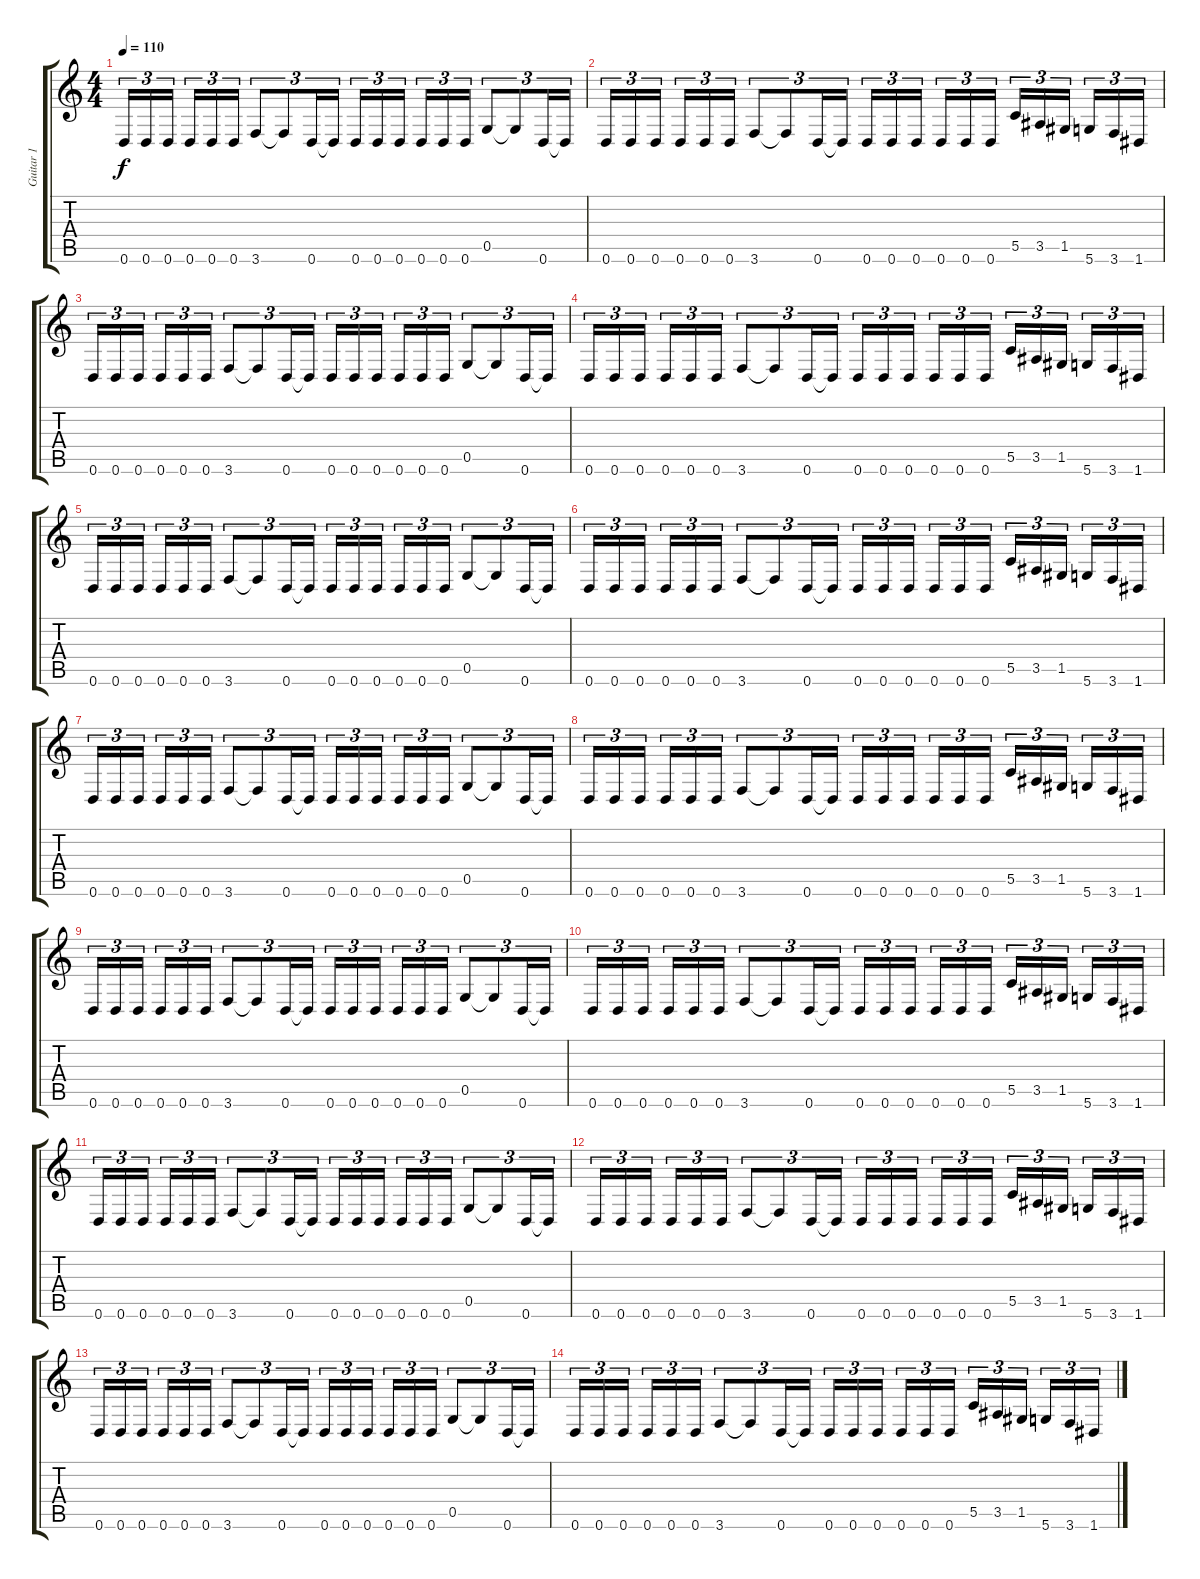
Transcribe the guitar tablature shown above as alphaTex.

\track ("Guitar 1" "Guitar 1") {instrument distortionguitar}
\staff {score tabs}
\tuning (D4 A3 F3 C3 G2 D2) {hide}
\ts (4 4)
\tempo 110
\clef g2
\ks c
0.6.16{tu (3 2) dy f} 0.6.16{tu (3 2)} 0.6.16{tu (3 2)} 0.6.16{tu (3 2)} 0.6.16{tu (3 2)} 0.6.16{tu (3 2)} 3.6.8{tu (3 2)} 3.6{t}.8{tu (3 2)} 0.6.16{tu (3 2)} 0.6{t}.16{tu (3 2)} 0.6.16{tu (3 2)} 0.6.16{tu (3 2)} 0.6.16{tu (3 2)} 0.6.16{tu (3 2)} 0.6.16{tu (3 2)} 0.6.16{tu (3 2)} 0.5.8{tu (3 2)} 0.5{t}.8{tu (3 2)} 0.6.16{tu (3 2)} 0.6{t}.16{tu (3 2)} |
0.6.16{tu (3 2)} 0.6.16{tu (3 2)} 0.6.16{tu (3 2)} 0.6.16{tu (3 2)} 0.6.16{tu (3 2)} 0.6.16{tu (3 2)} 3.6.8{tu (3 2)} 3.6{t}.8{tu (3 2)} 0.6.16{tu (3 2)} 0.6{t}.16{tu (3 2)} 0.6.16{tu (3 2)} 0.6.16{tu (3 2)} 0.6.16{tu (3 2)} 0.6.16{tu (3 2)} 0.6.16{tu (3 2)} 0.6.16{tu (3 2)} 5.5.16{tu (3 2)} 3.5.16{tu (3 2)} 1.5.16{tu (3 2)} 5.6.16{tu (3 2)} 3.6.16{tu (3 2)} 1.6.16{tu (3 2)} |
0.6.16{tu (3 2)} 0.6.16{tu (3 2)} 0.6.16{tu (3 2)} 0.6.16{tu (3 2)} 0.6.16{tu (3 2)} 0.6.16{tu (3 2)} 3.6.8{tu (3 2)} 3.6{t}.8{tu (3 2)} 0.6.16{tu (3 2)} 0.6{t}.16{tu (3 2)} 0.6.16{tu (3 2)} 0.6.16{tu (3 2)} 0.6.16{tu (3 2)} 0.6.16{tu (3 2)} 0.6.16{tu (3 2)} 0.6.16{tu (3 2)} 0.5.8{tu (3 2)} 0.5{t}.8{tu (3 2)} 0.6.16{tu (3 2)} 0.6{t}.16{tu (3 2)} |
0.6.16{tu (3 2)} 0.6.16{tu (3 2)} 0.6.16{tu (3 2)} 0.6.16{tu (3 2)} 0.6.16{tu (3 2)} 0.6.16{tu (3 2)} 3.6.8{tu (3 2)} 3.6{t}.8{tu (3 2)} 0.6.16{tu (3 2)} 0.6{t}.16{tu (3 2)} 0.6.16{tu (3 2)} 0.6.16{tu (3 2)} 0.6.16{tu (3 2)} 0.6.16{tu (3 2)} 0.6.16{tu (3 2)} 0.6.16{tu (3 2)} 5.5.16{tu (3 2)} 3.5.16{tu (3 2)} 1.5.16{tu (3 2)} 5.6.16{tu (3 2)} 3.6.16{tu (3 2)} 1.6.16{tu (3 2)} |
0.6.16{tu (3 2)} 0.6.16{tu (3 2)} 0.6.16{tu (3 2)} 0.6.16{tu (3 2)} 0.6.16{tu (3 2)} 0.6.16{tu (3 2)} 3.6.8{tu (3 2)} 3.6{t}.8{tu (3 2)} 0.6.16{tu (3 2)} 0.6{t}.16{tu (3 2)} 0.6.16{tu (3 2)} 0.6.16{tu (3 2)} 0.6.16{tu (3 2)} 0.6.16{tu (3 2)} 0.6.16{tu (3 2)} 0.6.16{tu (3 2)} 0.5.8{tu (3 2)} 0.5{t}.8{tu (3 2)} 0.6.16{tu (3 2)} 0.6{t}.16{tu (3 2)} |
0.6.16{tu (3 2)} 0.6.16{tu (3 2)} 0.6.16{tu (3 2)} 0.6.16{tu (3 2)} 0.6.16{tu (3 2)} 0.6.16{tu (3 2)} 3.6.8{tu (3 2)} 3.6{t}.8{tu (3 2)} 0.6.16{tu (3 2)} 0.6{t}.16{tu (3 2)} 0.6.16{tu (3 2)} 0.6.16{tu (3 2)} 0.6.16{tu (3 2)} 0.6.16{tu (3 2)} 0.6.16{tu (3 2)} 0.6.16{tu (3 2)} 5.5.16{tu (3 2)} 3.5.16{tu (3 2)} 1.5.16{tu (3 2)} 5.6.16{tu (3 2)} 3.6.16{tu (3 2)} 1.6.16{tu (3 2)} |
0.6.16{tu (3 2)} 0.6.16{tu (3 2)} 0.6.16{tu (3 2)} 0.6.16{tu (3 2)} 0.6.16{tu (3 2)} 0.6.16{tu (3 2)} 3.6.8{tu (3 2)} 3.6{t}.8{tu (3 2)} 0.6.16{tu (3 2)} 0.6{t}.16{tu (3 2)} 0.6.16{tu (3 2)} 0.6.16{tu (3 2)} 0.6.16{tu (3 2)} 0.6.16{tu (3 2)} 0.6.16{tu (3 2)} 0.6.16{tu (3 2)} 0.5.8{tu (3 2)} 0.5{t}.8{tu (3 2)} 0.6.16{tu (3 2)} 0.6{t}.16{tu (3 2)} |
0.6.16{tu (3 2)} 0.6.16{tu (3 2)} 0.6.16{tu (3 2)} 0.6.16{tu (3 2)} 0.6.16{tu (3 2)} 0.6.16{tu (3 2)} 3.6.8{tu (3 2)} 3.6{t}.8{tu (3 2)} 0.6.16{tu (3 2)} 0.6{t}.16{tu (3 2)} 0.6.16{tu (3 2)} 0.6.16{tu (3 2)} 0.6.16{tu (3 2)} 0.6.16{tu (3 2)} 0.6.16{tu (3 2)} 0.6.16{tu (3 2)} 5.5.16{tu (3 2)} 3.5.16{tu (3 2)} 1.5.16{tu (3 2)} 5.6.16{tu (3 2)} 3.6.16{tu (3 2)} 1.6.16{tu (3 2)} |
0.6.16{tu (3 2)} 0.6.16{tu (3 2)} 0.6.16{tu (3 2)} 0.6.16{tu (3 2)} 0.6.16{tu (3 2)} 0.6.16{tu (3 2)} 3.6.8{tu (3 2)} 3.6{t}.8{tu (3 2)} 0.6.16{tu (3 2)} 0.6{t}.16{tu (3 2)} 0.6.16{tu (3 2)} 0.6.16{tu (3 2)} 0.6.16{tu (3 2)} 0.6.16{tu (3 2)} 0.6.16{tu (3 2)} 0.6.16{tu (3 2)} 0.5.8{tu (3 2)} 0.5{t}.8{tu (3 2)} 0.6.16{tu (3 2)} 0.6{t}.16{tu (3 2)} |
0.6.16{tu (3 2)} 0.6.16{tu (3 2)} 0.6.16{tu (3 2)} 0.6.16{tu (3 2)} 0.6.16{tu (3 2)} 0.6.16{tu (3 2)} 3.6.8{tu (3 2)} 3.6{t}.8{tu (3 2)} 0.6.16{tu (3 2)} 0.6{t}.16{tu (3 2)} 0.6.16{tu (3 2)} 0.6.16{tu (3 2)} 0.6.16{tu (3 2)} 0.6.16{tu (3 2)} 0.6.16{tu (3 2)} 0.6.16{tu (3 2)} 5.5.16{tu (3 2)} 3.5.16{tu (3 2)} 1.5.16{tu (3 2)} 5.6.16{tu (3 2)} 3.6.16{tu (3 2)} 1.6.16{tu (3 2)} |
0.6.16{tu (3 2)} 0.6.16{tu (3 2)} 0.6.16{tu (3 2)} 0.6.16{tu (3 2)} 0.6.16{tu (3 2)} 0.6.16{tu (3 2)} 3.6.8{tu (3 2)} 3.6{t}.8{tu (3 2)} 0.6.16{tu (3 2)} 0.6{t}.16{tu (3 2)} 0.6.16{tu (3 2)} 0.6.16{tu (3 2)} 0.6.16{tu (3 2)} 0.6.16{tu (3 2)} 0.6.16{tu (3 2)} 0.6.16{tu (3 2)} 0.5.8{tu (3 2)} 0.5{t}.8{tu (3 2)} 0.6.16{tu (3 2)} 0.6{t}.16{tu (3 2)} |
0.6.16{tu (3 2)} 0.6.16{tu (3 2)} 0.6.16{tu (3 2)} 0.6.16{tu (3 2)} 0.6.16{tu (3 2)} 0.6.16{tu (3 2)} 3.6.8{tu (3 2)} 3.6{t}.8{tu (3 2)} 0.6.16{tu (3 2)} 0.6{t}.16{tu (3 2)} 0.6.16{tu (3 2)} 0.6.16{tu (3 2)} 0.6.16{tu (3 2)} 0.6.16{tu (3 2)} 0.6.16{tu (3 2)} 0.6.16{tu (3 2)} 5.5.16{tu (3 2)} 3.5.16{tu (3 2)} 1.5.16{tu (3 2)} 5.6.16{tu (3 2)} 3.6.16{tu (3 2)} 1.6.16{tu (3 2)} |
0.6.16{tu (3 2)} 0.6.16{tu (3 2)} 0.6.16{tu (3 2)} 0.6.16{tu (3 2)} 0.6.16{tu (3 2)} 0.6.16{tu (3 2)} 3.6.8{tu (3 2)} 3.6{t}.8{tu (3 2)} 0.6.16{tu (3 2)} 0.6{t}.16{tu (3 2)} 0.6.16{tu (3 2)} 0.6.16{tu (3 2)} 0.6.16{tu (3 2)} 0.6.16{tu (3 2)} 0.6.16{tu (3 2)} 0.6.16{tu (3 2)} 0.5.8{tu (3 2)} 0.5{t}.8{tu (3 2)} 0.6.16{tu (3 2)} 0.6{t}.16{tu (3 2)} |
0.6.16{tu (3 2)} 0.6.16{tu (3 2)} 0.6.16{tu (3 2)} 0.6.16{tu (3 2)} 0.6.16{tu (3 2)} 0.6.16{tu (3 2)} 3.6.8{tu (3 2)} 3.6{t}.8{tu (3 2)} 0.6.16{tu (3 2)} 0.6{t}.16{tu (3 2)} 0.6.16{tu (3 2)} 0.6.16{tu (3 2)} 0.6.16{tu (3 2)} 0.6.16{tu (3 2)} 0.6.16{tu (3 2)} 0.6.16{tu (3 2)} 5.5.16{tu (3 2)} 3.5.16{tu (3 2)} 1.5.16{tu (3 2)} 5.6.16{tu (3 2)} 3.6.16{tu (3 2)} 1.6.16{tu (3 2)}
